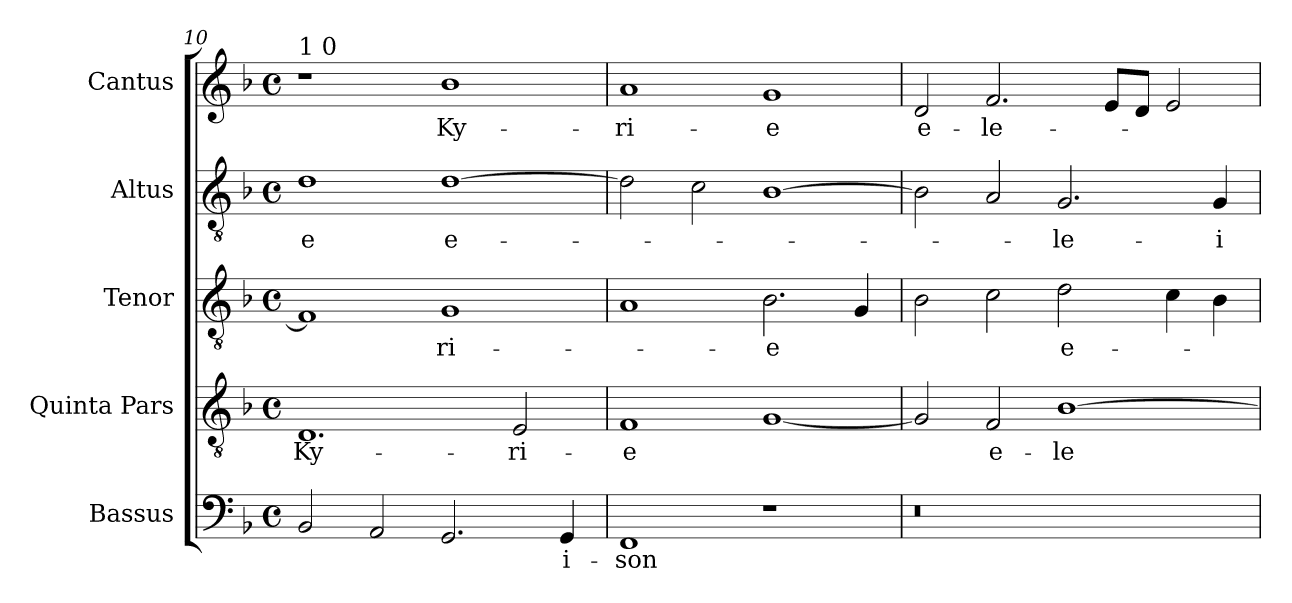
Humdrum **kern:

**kern	**text	**kern	**text	**kern	**text	**kern	**text	**kern	**text
*part5	*part5	*part4	*part4	*part3	*part3	*part2	*part2	*part1	*part1
*staff5	*staff5	*staff4	*staff4	*staff3	*staff3	*staff2	*staff2	*staff1	*staff1
*I"Bassus	*	*I"Quinta Pars	*	*I"Tenor	*	*I"Altus	*	*I"Cantus	*
*I'B.	*	*I'Q.P.	*	*I'T.	*	*I'A.	*	*I'C.	*
!!LO:LB:g=z
*clefF4	*	*clefGv2	*	*clefGv2	*	*clefGv2	*	*clefG2	*
*k[b-]	*	*k[b-]	*	*k[b-]	*	*k[b-]	*	*k[b-]	*
*F:	*	*F:	*	*F:	*	*F:	*	*F:	*
*M4/4	*	*M4/4	*	*M4/4	*	*M4/4	*	*M4/4	*
*met(c)	*	*met(c)	*	*met(c)	*	*met(c)	*	*met(c)	*
=10	=10	=10	=10	=10	=10	=10	=10	=10	=10
!	!	!	!	!	!	!	!	!LO:TX:a:t=1 0	!
!	!	!	!LO:LY:b:cj	!	!	!	!LO:LY:b:cj	!	!
2BB-/	.	1.D	Ky-	1F]	.	1d	-e	1r	.
2AA/	.	.	.	.	.	.	.	.	.
!	!	!	!	!	!LO:LY:b:cj	!	!LO:LY:b:rj	!	!LO:LY:b:cj
2.GG/	.	.	.	1G	-ri-	[>1d	e-	1b-	Ky-
!	!	!	!LO:LY:b:cj	!	!	!	!	!	!
.	.	2E/	-ri-	.	.	.	.	.	.
!	!LO:LY:b:cj	!	!	!	!	!	!	!	!
4GG/	-i-	.	.	.	.	.	.	.	.
=11	=11	=11	=11	=11	=11	=11	=11	=11	=11
!	!LO:LY:b:cj	!	!LO:LY:b:cj	!	!	!	!	!	!LO:LY:b:cj
1FF	-son	1F	-e	1A	.	2d\]	.	1a	-ri-
.	.	.	.	.	.	2c\	.	.	.
!	!	!	!	!	!LO:LY:b:cj	!	!	!	!LO:LY:b:cj
1r	.	[<1G	.	2.B-\	-e	[>1B-	.	1g	-e
.	.	.	.	4G/	.	.	.	.	.
=12	=12	=12	=12	=12	=12	=12	=12	=12	=12
!	!	!	!	!	!	!	!	!	!LO:LY:b:cj
0r	.	2G/]	.	2B-\	.	2B-\]	.	2d/	e-
!	!	!	!LO:LY:b:cj	!	!	!	!	!	!LO:LY:b:cj
.	.	2F/	e-	2c\	.	2A/	.	2.f/	-le-
!	!	!	!LO:LY:b:cj	!	!LO:LY:b:rj	!	!LO:LY:b:cj	!	!
.	.	[>1B-	-le-	2d\	e-	2.G/	-le-	.	.
.	.	.	.	.	.	.	.	8e/L	.
.	.	.	.	.	.	.	.	8d/J	.
.	.	.	.	4c\	.	.	.	2e/	.
!	!	!	!	!	!	!	!LO:LY:b:cj	!	!
.	.	.	.	4B-\	.	4G/	-i-	.	.
=	=	=	=	=	=	=	=	=	=
*-	*-	*-	*-	*-	*-	*-	*-	*-	*-
